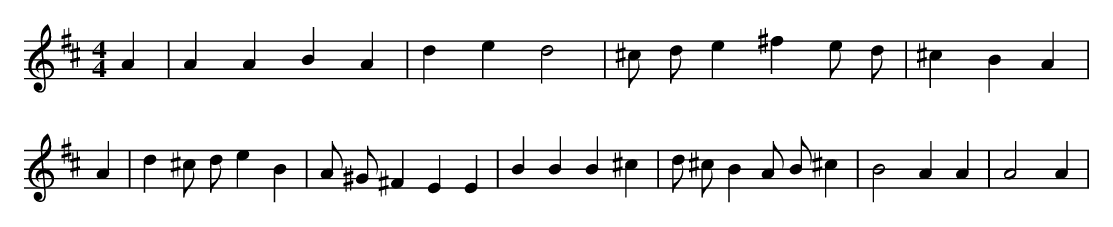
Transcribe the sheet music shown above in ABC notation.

X:1
M:4/4
L:1/8
K:D
A2 | A2 A2 B2 A2 | d2 e2 d4 | ^c d e2 ^f2 e d | ^c2 B2 A2 | A2 | d2 ^c d e2 B2 | A ^G ^F2 E2 E2 | B2 B2 B2 ^c2 | d ^c B2 A B ^c2 | B4 A2 A2 | A4 A2 |
